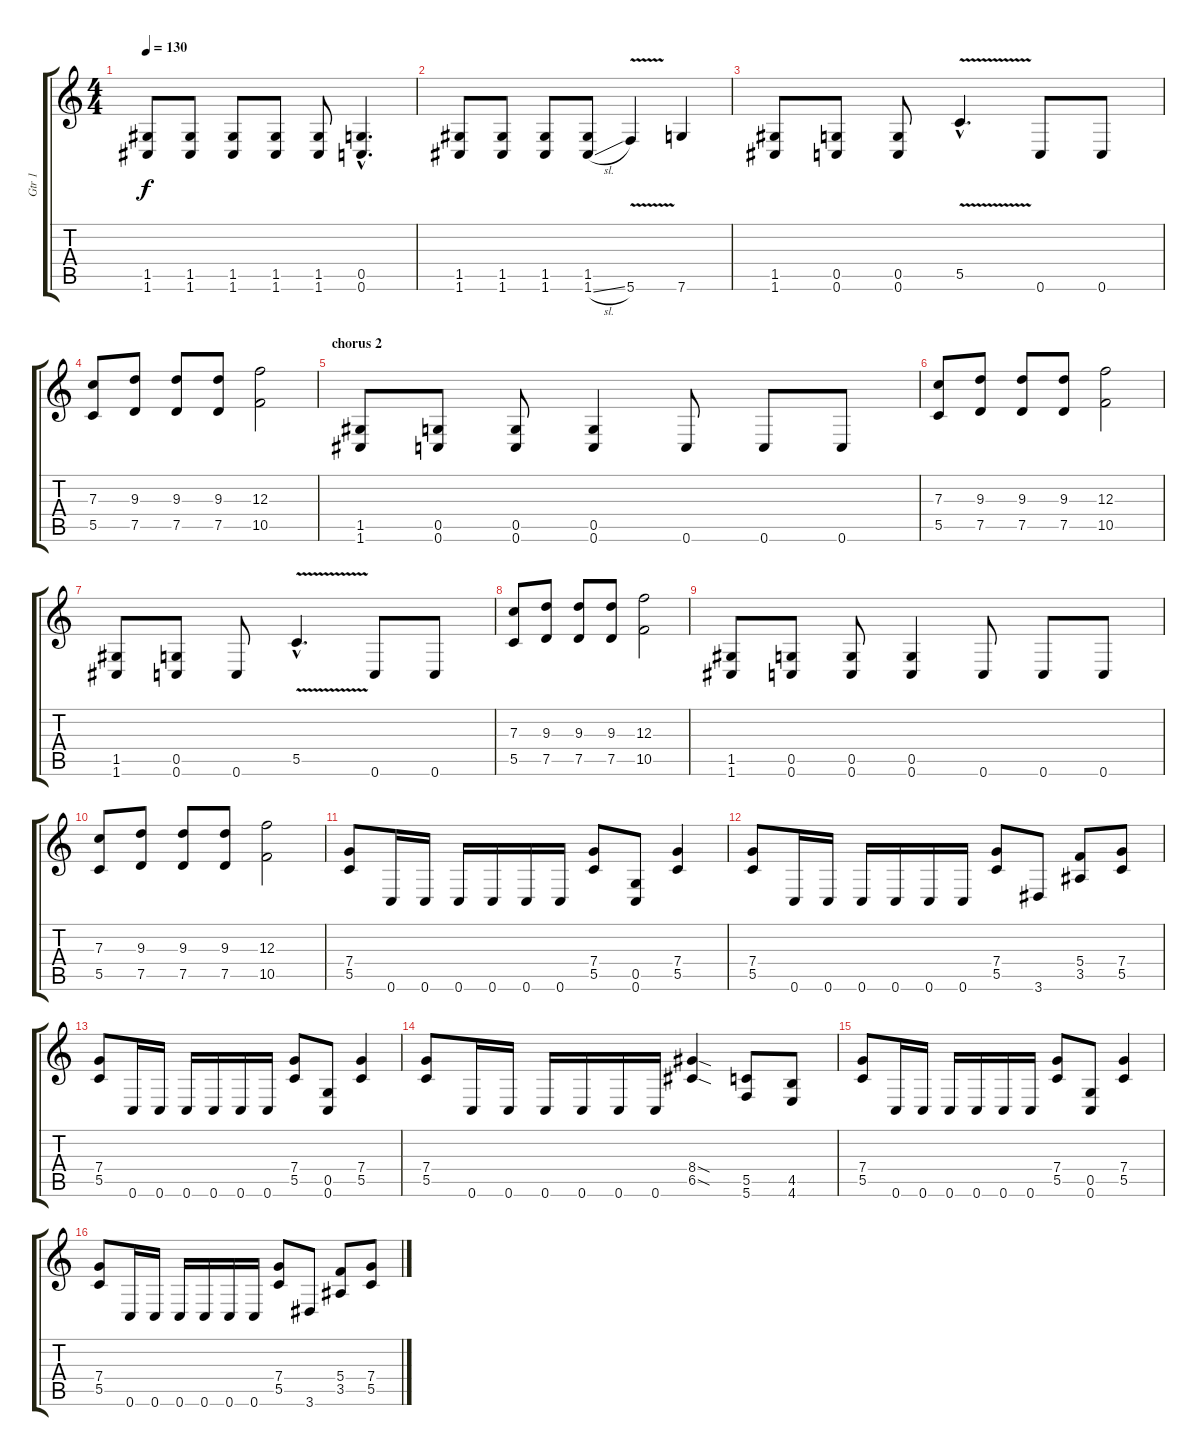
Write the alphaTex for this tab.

\track ("Gtr 1" "Gtr 1") {instrument distortionguitar}
\staff {score tabs}
\tuning (D4 A3 F3 C3 G2 C2) {hide}
\ts (4 4)
\tempo 130
\clef g2
\ks c
(1.5 1.6).8{dy f} (1.5 1.6).8 (1.5 1.6).8 (1.5 1.6).8 (1.5 1.6).8 (0.5{hac} 0.6{hac}).4{d} |
(1.5 1.6).8 (1.5 1.6).8 (1.5 1.6).8 (1.5 1.6{sl}).8 5.6{v}.4 7.6.4 |
(1.5 1.6).8 (0.5 0.6).8 (0.5 0.6).8 5.5{v hac}.4{d} 0.6.8 0.6.8 |
(7.3 5.5).8 (9.3 7.5).8 (9.3 7.5).8 (9.3 7.5).8 (12.3 10.5).2 |
\section ("" "chorus 2")
(1.5 1.6).8 (0.5 0.6).8 (0.5 0.6).8 (0.5 0.6).4 0.6.8 0.6.8 0.6.8 |
(7.3 5.5).8 (9.3 7.5).8 (9.3 7.5).8 (9.3 7.5).8 (12.3 10.5).2 |
(1.5 1.6).8 (0.5 0.6).8 0.6.8 5.5{v hac}.4{d} 0.6.8 0.6.8 |
(7.3 5.5).8 (9.3 7.5).8 (9.3 7.5).8 (9.3 7.5).8 (12.3 10.5).2 |
(1.5 1.6).8 (0.5 0.6).8 (0.5 0.6).8 (0.5 0.6).4 0.6.8 0.6.8 0.6.8 |
(7.3 5.5).8 (9.3 7.5).8 (9.3 7.5).8 (9.3 7.5).8 (12.3 10.5).2 |
(7.4 5.5).8 0.6.16 0.6.16 0.6.16 0.6.16 0.6.16 0.6.16 (7.4 5.5).8 (0.5 0.6).8 (7.4 5.5).4 |
(7.4 5.5).8 0.6.16 0.6.16 0.6.16 0.6.16 0.6.16 0.6.16 (7.4 5.5).8 3.6.8 (5.4 3.5).8 (7.4 5.5).8 |
(7.4 5.5).8 0.6.16 0.6.16 0.6.16 0.6.16 0.6.16 0.6.16 (7.4 5.5).8 (0.5 0.6).8 (7.4 5.5).4 |
(7.4 5.5).8 0.6.16 0.6.16 0.6.16 0.6.16 0.6.16 0.6.16 (8.4{sod} 6.5{sod}).4 (5.5 5.6).8 (4.5 4.6).8 |
(7.4 5.5).8 0.6.16 0.6.16 0.6.16 0.6.16 0.6.16 0.6.16 (7.4 5.5).8 (0.5 0.6).8 (7.4 5.5).4 |
(7.4 5.5).8 0.6.16 0.6.16 0.6.16 0.6.16 0.6.16 0.6.16 (7.4 5.5).8 3.6.8 (5.4 3.5).8 (7.4 5.5).8
